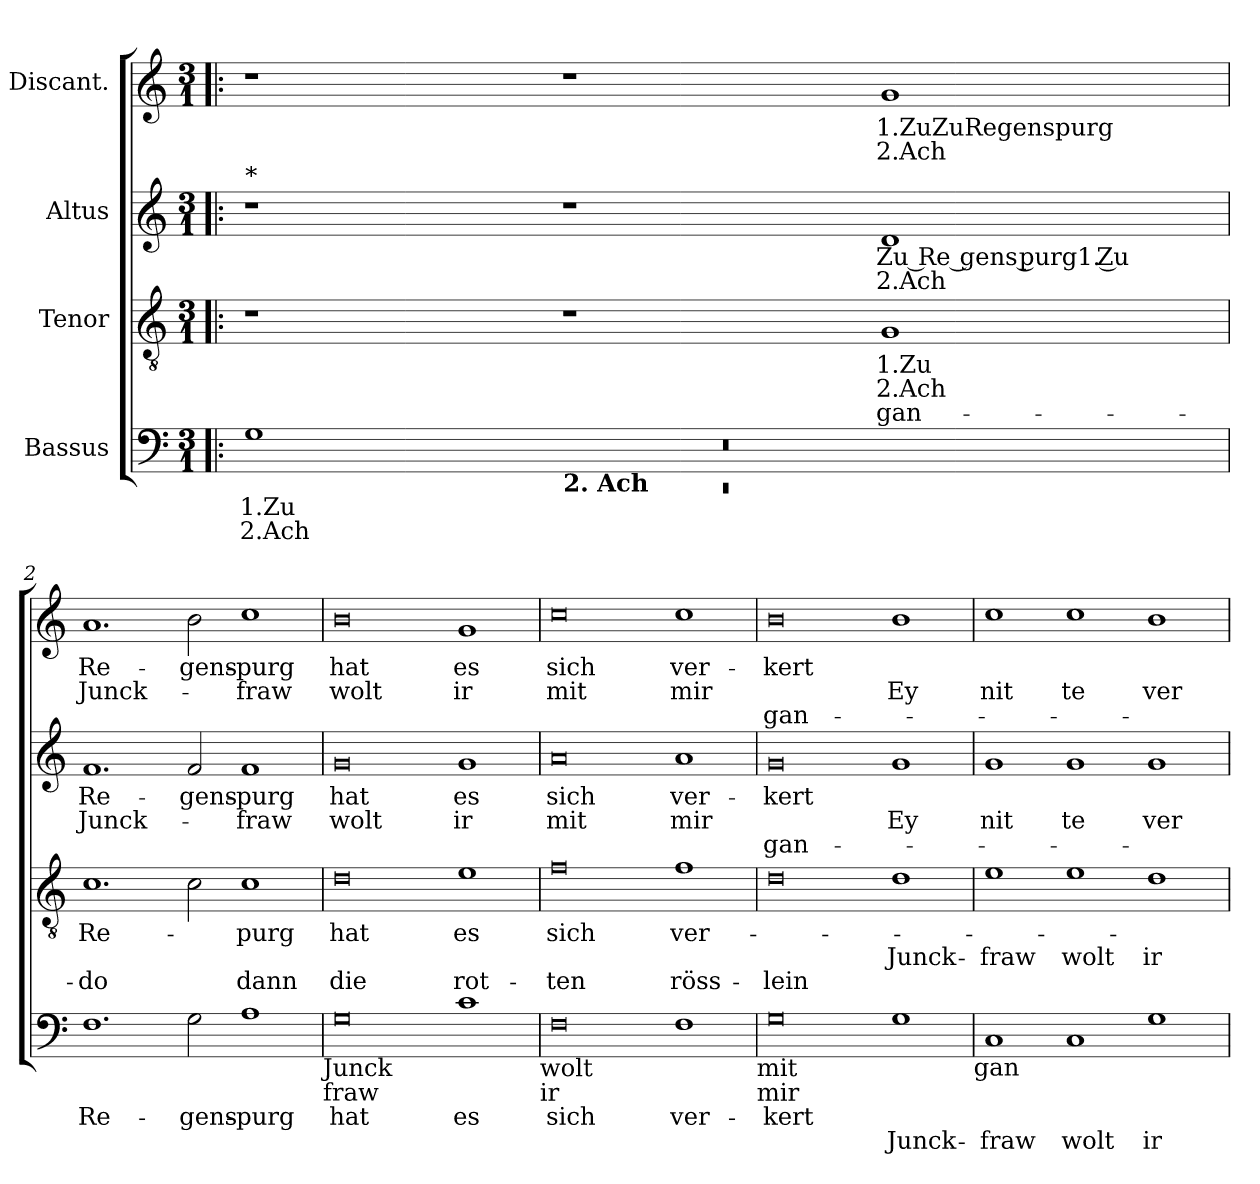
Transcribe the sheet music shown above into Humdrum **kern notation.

**kern	**text	**text	**kern	**text	**text	**text	**kern	**text	**text	**text	**kern	**text	**text	**text
*part4	*part4	*part4	*part3	*part3	*part3	*part3	*part2	*part2	*part2	*part2	*part1	*part1	*part1	*part1
*staff4	*staff4	*staff4	*staff3	*staff3	*staff3	*staff3	*staff2	*staff2	*staff2	*staff2	*staff1	*staff1	*staff1	*staff1
*I"Bassus	*	*	*I"Tenor	*	*	*	*I"Altus	*	*	*	*I"Discant.	*	*	*
*clefF4	*	*	*clefGv2	*	*	*	*clefG2	*	*	*	*clefG2	*	*	*
*k[]	*	*	*k[]	*	*	*	*k[]	*	*	*	*k[]	*	*	*
*C:	*	*	*C:	*	*	*	*C:	*	*	*	*C:	*	*	*
*M3/1	*	*	*M3/1	*	*	*	*M3/1	*	*	*	*M3/1	*	*	*
=1!|:	=1!|:	=1!|:	=1!|:	=1!|:	=1!|:	=1!|:	=1!|:	=1!|:	=1!|:	=1!|:	=1!|:	=1!|:	=1!|:	=1!|:
*^	*	*	*	*	*	*	*	*	*	*	*	*	*	*
*	*^	*	*	*	*	*	*	*	*	*	*	*	*	*	*
!	!	!	!	!	!	!	!	!	!LO:TX:a:t=*	!	!	!	!	!	!	!
!	!LO:N:vis=1	!LO:N:vis=1	!LO:LY:b:rj	!LO:LY:b:rj	!	!	!	!	!	!	!	!	!	!	!	!
*	*	*^	*	*	*	*	*	*	*	*	*	*	*	*	*	*
0.ryy	0.rEE	0.r	1G	1.Zu	2.Ach	1r	.	.	.	1r	.	.	.	1r	.	.	.
!	!	!	!LO:TX:b:B:t=2. Ach	!	!	!	!	!	!	!	!	!	!	!	!	!	!
.	.	.	0ryy	.	.	1r	.	.	.	1r	.	.	.	1r	.	.	.
!	!	!	!	!	!	!	!LO:LY:b:rj	!LO:LY:b:rj	!LO:LY:b:rj	!	!LO:LY:b:rj	!LO:LY:b:rj	!	!	!LO:LY:b:rj	!LO:LY:b:rj	!
.	.	.	.	.	.	1G	1.Zu	2.Ach	gan-	1d	Zu Re gens purg1. Zu	2.Ach	.	1g	1.ZuZuRegenspurg	2.Ach	.
*v	*v	*v	*v	*	*	*	*	*	*	*	*	*	*	*	*	*	*
=2	=2	=2	=2	=2	=2	=2	=2	=2	=2	=2	=2	=2	=2	=2
!	!LO:LY:b	!	!	!LO:LY:b	!	!LO:LY:b	!	!LO:LY:b	!LO:LY:b	!	!	!LO:LY:b	!LO:LY:b	!
1.F	Re-	.	1.c	Re-	.	-do	1.f	Re-	Junck-	.	1.a	Re-	Junck-	.
!	!LO:LY:b	!	!	!	!	!	!	!LO:LY:b	!	!	!	!LO:LY:b	!	!
2G\	-gens-	.	2c\	.	.	.	2f/	-gens-	.	.	2b\	-gens-	.	.
!	!LO:LY:b	!	!	!LO:LY:b	!	!LO:LY:b	!	!LO:LY:b	!LO:LY:b	!	!	!LO:LY:b	!LO:LY:b	!
1A	-purg	.	1c	-purg	.	dann	1f	-purg	-fraw	.	1cc	-purg	-fraw	.
!LO:TX:b:t=Junck	!	!	!	!	!	!	!	!	!	!	!	!	!	!
!LO:TX:b:t=fraw	!	!	!	!	!	!	!	!	!	!	!	!	!	!
=3	=3	=3	=3	=3	=3	=3	=3	=3	=3	=3	=3	=3	=3	=3
!	!LO:LY:b	!	!	!LO:LY:b	!	!LO:LY:b	!	!LO:LY:b	!LO:LY:b	!	!	!LO:LY:b	!LO:LY:b	!
0G	hat	.	0d	hat	.	die	0g	hat	wolt	.	0b	hat	wolt	.
!	!LO:LY:b	!	!	!LO:LY:b	!	!LO:LY:b	!	!LO:LY:b	!LO:LY:b	!	!	!LO:LY:b	!LO:LY:b	!
1c	es	.	1e	es	.	rot-	1g	es	ir	.	1g	es	ir	.
!LO:TX:b:t=wolt	!	!	!	!	!	!	!	!	!	!	!	!	!	!
!LO:TX:b:t=ir	!	!	!	!	!	!	!	!	!	!	!	!	!	!
=4	=4	=4	=4	=4	=4	=4	=4	=4	=4	=4	=4	=4	=4	=4
!	!LO:LY:b	!	!	!LO:LY:b	!	!LO:LY:b	!	!LO:LY:b	!LO:LY:b	!	!	!LO:LY:b	!LO:LY:b	!
0F	sich	.	0f	sich	.	-ten	0a	sich	mit	.	0cc	sich	mit	.
!	!LO:LY:b	!	!	!LO:LY:b	!	!LO:LY:b	!	!LO:LY:b	!LO:LY:b	!	!	!LO:LY:b	!LO:LY:b	!
1F	ver-	.	1f	ver-	.	röss-	1a	ver-	mir	.	1cc	ver-	mir	.
!LO:TX:b:t=mit	!	!	!	!	!	!	!	!	!	!	!	!	!	!
!LO:TX:b:t=mir	!	!	!	!	!	!	!	!	!	!	!	!	!	!
!!LO:LB:g=z
=5	=5	=5	=5	=5	=5	=5	=5	=5	=5	=5	=5	=5	=5	=5
!	!LO:LY:b	!	!	!	!	!LO:LY:b	!	!LO:LY:b	!	!LO:LY:b	!	!LO:LY:b	!	!LO:LY:b
0G	-kert	.	0d	.	.	-lein	0g	-kert	.	gan-	0b	-kert	.	gan-
!	!	!LO:LY:b	!	!	!LO:LY:b	!	!	!	!LO:LY:b	!	!	!	!LO:LY:b	!
1G	.	Junck-	1d	.	Junck-	.	1g	.	Ey	.	1b	.	Ey	.
!LO:TX:b:t=gan	!	!	!	!	!	!	!	!	!	!	!	!	!	!
=6	=6	=6	=6	=6	=6	=6	=6	=6	=6	=6	=6	=6	=6	=6
!	!	!LO:LY:b	!	!	!LO:LY:b	!	!	!	!LO:LY:b	!	!	!	!LO:LY:b	!
1C	.	-fraw	1e	.	-fraw	.	1g	.	nit	.	1cc	.	nit	.
!	!	!LO:LY:b	!	!	!LO:LY:b	!	!	!	!LO:LY:b	!	!	!	!LO:LY:b	!
1C	.	wolt	1e	.	wolt	.	1g	.	te	.	1cc	.	te	.
!	!	!LO:LY:b	!	!	!LO:LY:b	!	!	!	!LO:LY:b	!	!	!	!LO:LY:b	!
1G	.	ir	1d	.	ir	.	1g	.	ver	.	1b	.	ver	.
=	=	=	=	=	=	=	=	=	=	=	=	=	=	=
*-	*-	*-	*-	*-	*-	*-	*-	*-	*-	*-	*-	*-	*-	*-
